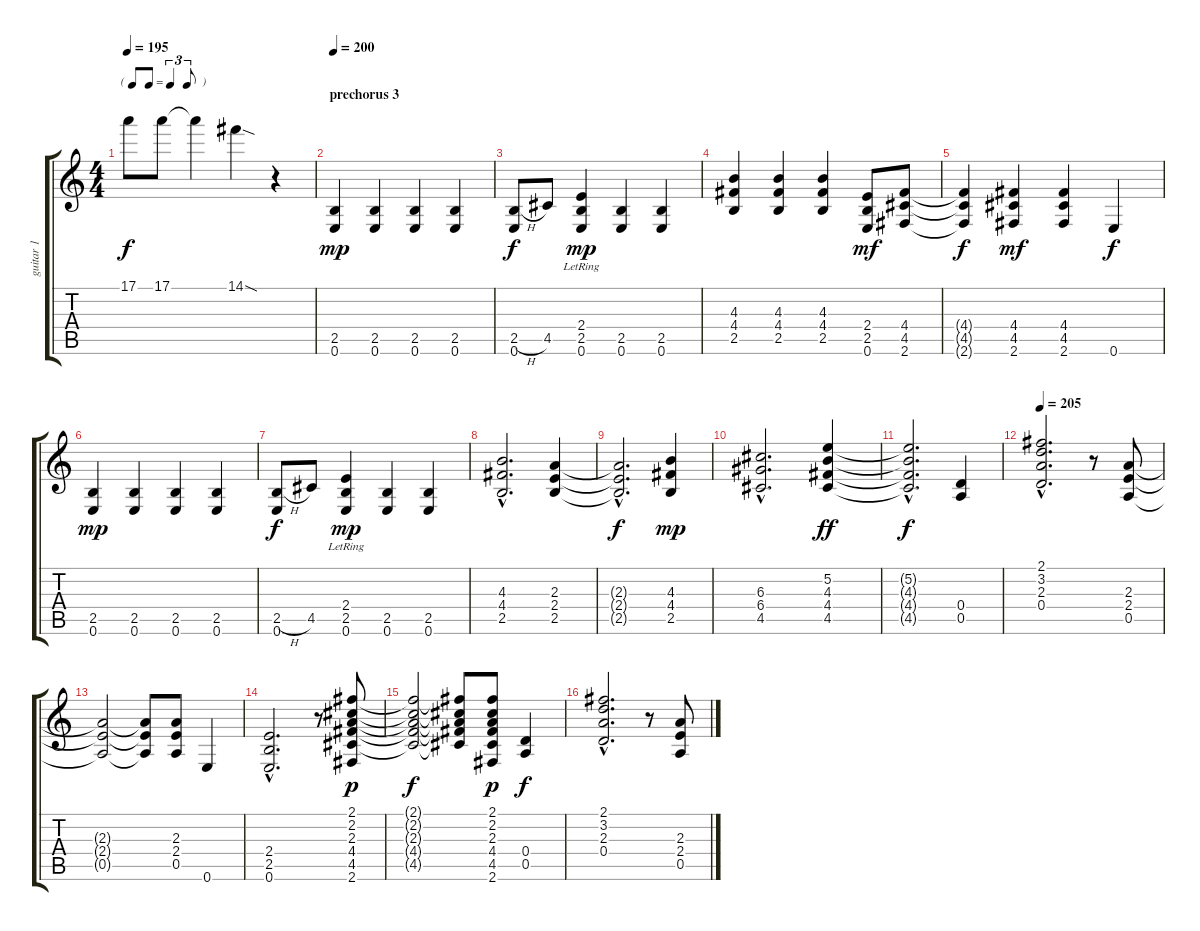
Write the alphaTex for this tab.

\track ("guitar 1" "guitar 1") {instrument overdrivenguitar}
\staff {score tabs}
\tuning (E4 B3 G3 D3 A2 E2) {hide}
\ts (4 4)
\tf triplet8th
\tempo 195
\clef g2
\ks c
17.1{t}.8{dy f} 17.1.8 17.1{t}.4 14.1{sod}.4 r.4 |
\section ("" "prechorus 3")
\tempo 200
(2.5 0.6).4{dy mp} (2.5 0.6).4 (2.5 0.6).4 (2.5 0.6).4 |
(2.5{h} 0.6).8{dy f} 4.5.8 (2.4{lr} 2.5 0.6).4{dy mp} (2.5 0.6).4 (2.5 0.6).4 |
(4.3 4.4 2.5).4 (4.3 4.4 2.5).4 (4.3 4.4 2.5).4 (2.4 2.5 0.6).8{dy mf} (4.4 4.5 2.6).8 |
(4.4{t} 4.5{t} 2.6{t}).4{dy f} (4.4 4.5 2.6).4{dy mf} (4.4 4.5 2.6).4 0.6.4{dy f} |
(2.5 0.6).4{dy mp} (2.5 0.6).4 (2.5 0.6).4 (2.5 0.6).4 |
(2.5{h} 0.6).8{dy f} 4.5.8 (2.4{lr} 2.5 0.6).4{dy mp} (2.5 0.6).4 (2.5 0.6).4 |
(4.3{hac} 4.4{hac} 2.5{hac}).2{d} (2.3 2.4 2.5).4 |
(2.3{hac t} 2.4{hac t} 2.5{hac t}).2{d dy f} (4.3 4.4 2.5).4{dy mp} |
(6.3{hac} 6.4{hac} 4.5{hac}).2{d} (5.2 4.3 4.4 4.5).4{dy ff} |
(5.2{hac t} 4.3{hac t} 4.4{hac t} 4.5{hac t}).2{d dy f} (0.4 0.5).4 |
\tempo 205
(2.1{hac} 3.2{hac} 2.3{hac} 0.4{hac}).2{d} r.8 (2.3 2.4 0.5).8 |
(2.3{t} 2.4{t} 0.5{t}).2 (2.3{t} 2.4{t} 0.5{t}).8 (2.3 2.4 0.5).8 0.6.4 |
(2.4{hac} 2.5{hac} 0.6{hac}).2{d} r.8 (2.1 2.2 2.3 4.4 4.5 2.6).8{dy p} |
(2.1{t} 2.2{t} 2.3{t} 4.4{t} 4.5{t}).2{dy f} (2.1{t} 2.2{t} 2.3{t} 4.4{t} 4.5{t}).8 (2.1 2.2 2.3 4.4 4.5 2.6).8{dy p} (0.4 0.5).4{dy f} |
(2.1{hac} 3.2{hac} 2.3{hac} 0.4{hac}).2{d} r.8 (2.3 2.4 0.5).8
